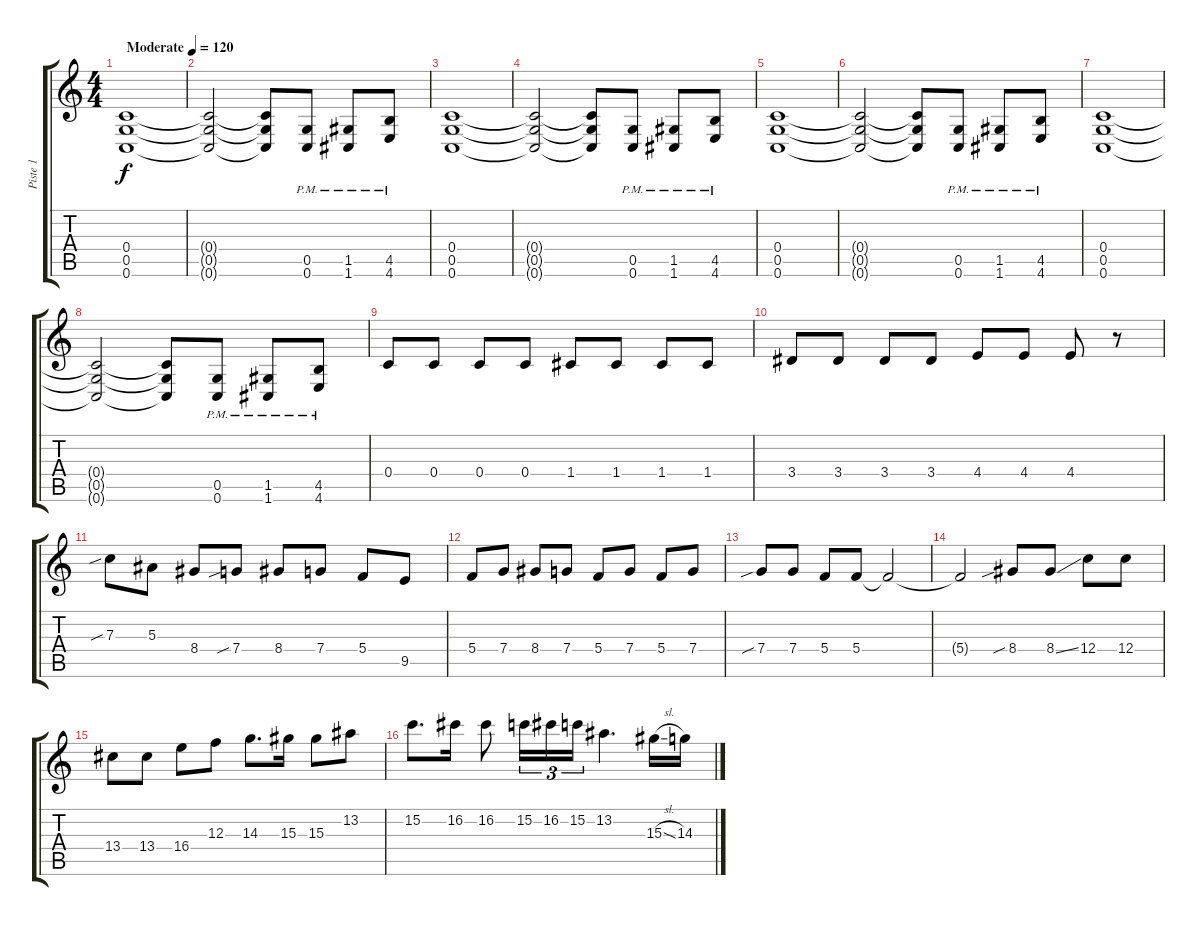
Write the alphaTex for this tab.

\track ("Piste 1" "Piste 1") {instrument distortionguitar}
\staff {score tabs}
\tuning (D4 A3 F3 C3 G2 C2) {hide}
\ts (4 4)
\tempo (120 "Moderate")
\clef g2
\ks c
(0.4 0.5 0.6).1{dy f instrument distortionguitar} |
(0.4{t} 0.5{t} 0.6{t}).2 (0.4{t} 0.5{t} 0.6{t}).8 (0.5{pm} 0.6{pm}).8 (1.5{pm} 1.6{pm}).8 (4.5{pm} 4.6{pm}).8 |
(0.4 0.5 0.6).1 |
(0.4{t} 0.5{t} 0.6{t}).2 (0.4{t} 0.5{t} 0.6{t}).8 (0.5{pm} 0.6{pm}).8 (1.5{pm} 1.6{pm}).8 (4.5{pm} 4.6{pm}).8 |
(0.4 0.5 0.6).1 |
(0.4{t} 0.5{t} 0.6{t}).2 (0.4{t} 0.5{t} 0.6{t}).8 (0.5{pm} 0.6{pm}).8 (1.5{pm} 1.6{pm}).8 (4.5{pm} 4.6{pm}).8 |
(0.4 0.5 0.6).1 |
(0.4{t} 0.5{t} 0.6{t}).2 (0.4{t} 0.5{t} 0.6{t}).8 (0.5{pm} 0.6{pm}).8 (1.5{pm} 1.6{pm}).8 (4.5{pm} 4.6{pm}).8 |
0.4.8 0.4.8 0.4.8 0.4.8 1.4.8 1.4.8 1.4.8 1.4.8 |
3.4.8 3.4.8 3.4.8 3.4.8 4.4.8 4.4.8 4.4.8 r.8 |
7.3{sib}.8 5.3.8 8.4.8 7.4{sib}.8 8.4.8 7.4.8 5.4.8 9.5.8 |
5.4.8 7.4.8 8.4.8 7.4.8 5.4.8 7.4.8 5.4.8 7.4.8 |
7.4{sib}.8 7.4.8 5.4.8 5.4.8 5.4{t}.2 |
5.4{t}.2 8.4{sib}.8 8.4{ss}.8 12.4.8 12.4.8 |
13.4.8 13.4.8 16.4.8 12.3.8 14.3.8{d} 15.3.16 15.3.8 13.2.8 |
15.2.8{d} 16.2.16 16.2.8 15.2.16{tu (3 2)} 16.2.16{tu (3 2)} 15.2.16{tu (3 2)} 13.2.4{d} 15.3{sl}.16 14.3.16
